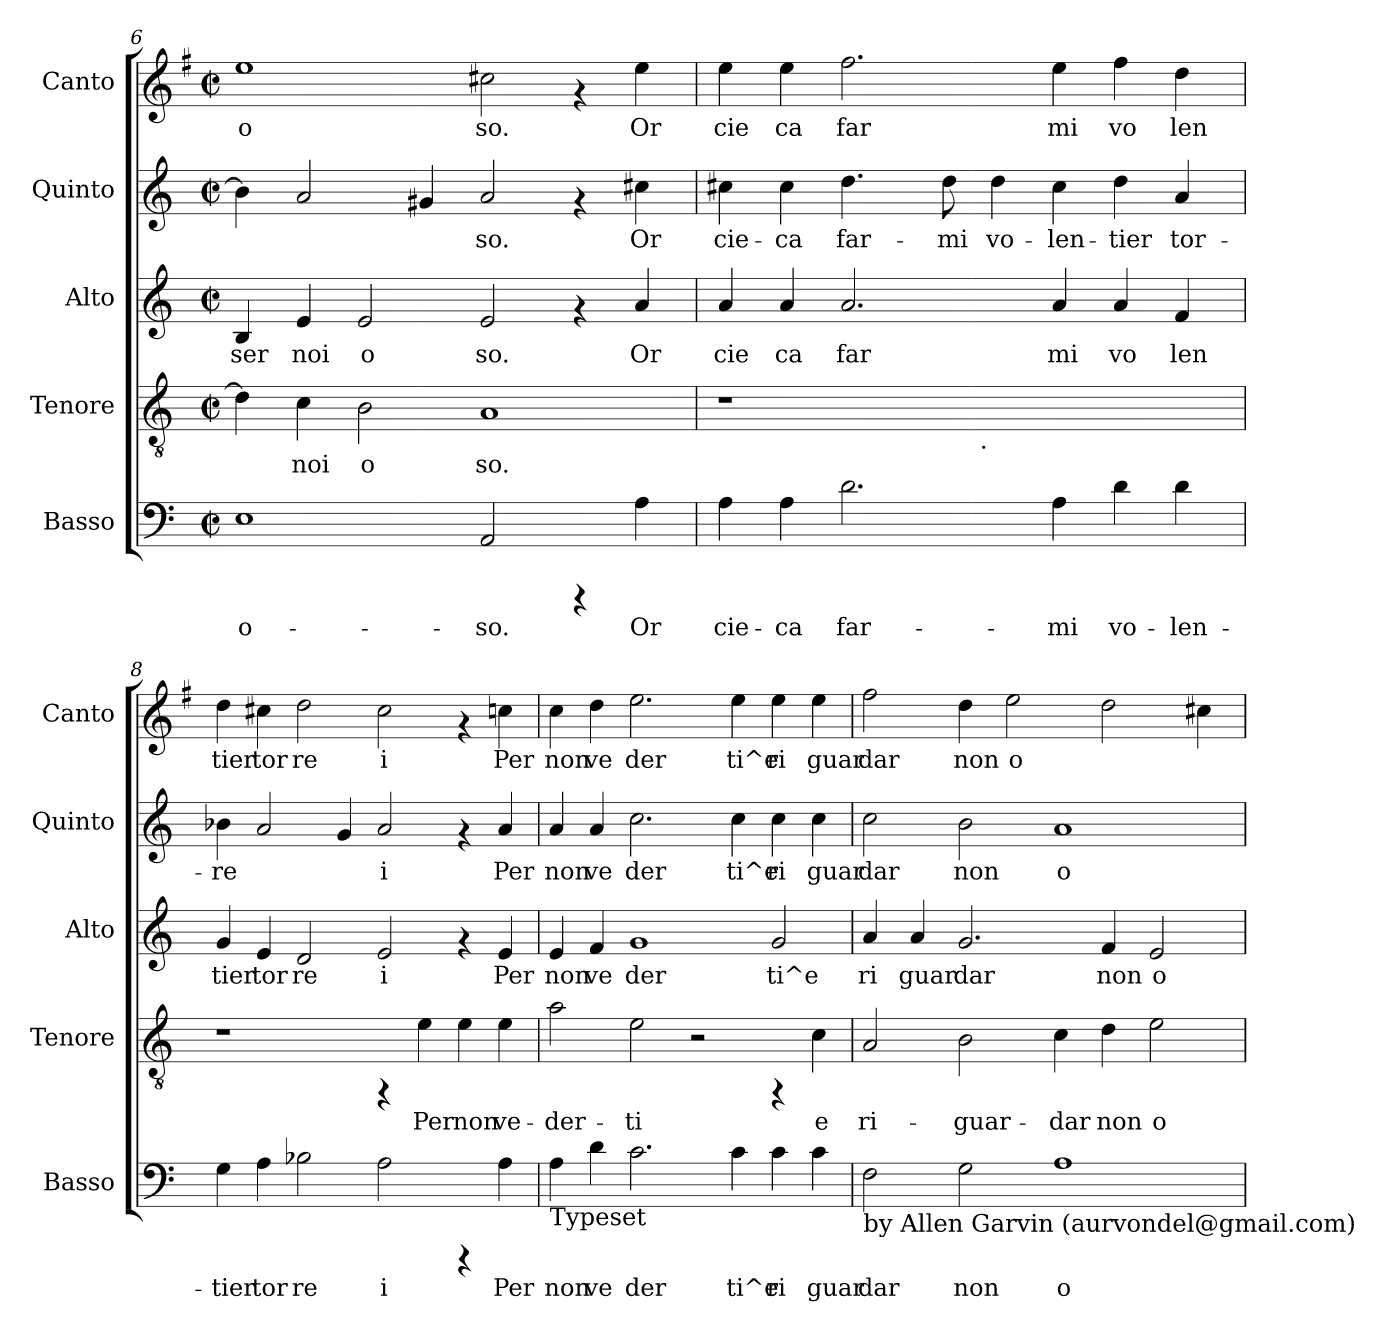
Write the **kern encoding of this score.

**kern	**text	**kern	**text	**kern	**text	**kern	**text	**kern	**text
*part5	*part5	*part4	*part4	*part3	*part3	*part2	*part2	*part1	*part1
*staff5	*staff5	*staff4	*staff4	*staff3	*staff3	*staff2	*staff2	*staff1	*staff1
*I"Basso	*	*I"Tenore	*	*I"Alto	*	*I"Quinto	*	*I"Canto	*
*I'Basso	*	*I'Tenore	*	*I'Alto	*	*I'Quinto	*	*I'Canto	*
*clefF4	*	*clefGv2	*	*clefG2	*	*clefG2	*	*clefG2	*
*	*	*	*	*	*	*	*	*ITrd-3c-5	*
*k[]	*	*k[]	*	*k[]	*	*k[]	*	*k[]	*
*C:	*	*C:	*	*C:	*	*C:	*	*C:	*
*M2/2	*	*M2/2	*	*M2/2	*	*M2/2	*	*M2/2	*
*met(c|)	*	*met(c|)	*	*met(c|)	*	*met(c|)	*	*met(c|)	*
=6	=6	=6	=6	=6	=6	=6	=6	=6	=6
!	!LO:LY:b:cj	!	!LO:LY:b	!	!LO:LY:b:cj	!	!LO:LY:b:cj	!	!LO:LY:b:cj
1E	-o-	4d\]	.	4B/	ser	4b\]	--	1aa	o
!	!	!	!LO:LY:b	!	!LO:LY:b:cj	!	!LO:LY:b:cj	!	!
.	.	4c\	noi	4e/	noi	2a/	--	.	.
!	!	!	!LO:LY:b	!	!LO:LY:b:cj	!	!	!	!
.	.	2B\	o	2e/	o	.	.	.	.
!	!	!	!	!	!	!	!LO:LY:b:cj	!	!
.	.	.	.	.	.	4g#/	--	.	.
!	!LO:LY:b:cj	!	!LO:LY:b	!	!LO:LY:b:cj	!	!LO:LY:b:cj	!	!LO:LY:b:cj
2AA/	-so.	1A	so.	2e/	so.	2a/	-so.	2ff#X\	so.
4rCCC	.	.	.	4rf	.	4rf	.	4rf	.
!	!LO:LY:b:cj	!	!	!	!LO:LY:b:cj	!	!LO:LY:b:cj	!	!LO:LY:b:cj
4A\	Or	.	.	4a/	Or	4cc#X\	Or	4aa\	Or
=7	=7	=7	=7	=7	=7	=7	=7	=7	=7
!	!LO:LY:b:cj	!	!	!	!LO:LY:b:cj	!	!LO:LY:b:cj	!	!LO:LY:b:cj
*	*	*^	*	*	*	*	*	*	*
4A\	cie-	1r	2ryy	.	4a/	cie	4cc#X\	cie-	4aa\	cie
!	!LO:LY:b:cj	!	!	!	!	!LO:LY:b:cj	!	!LO:LY:b:cj	!	!LO:LY:b:cj
4A\	-ca	.	.	.	4a/	ca	4cc#\	-ca	4aa\	ca
!	!LO:LY:b:cj	!	!	!	!	!LO:LY:b:cj	!	!LO:LY:b:cj	!	!LO:LY:b:cj
2.d\	far-	.	4ryy	.	2.a/	far	4.dd\	far-	2.bb\	far
.	.	.	8...ryy	.	.	.	.	.	.	.
!	!	!	!	!	!	!	!	!LO:LY:b:cj	!	!
.	.	.	.	.	.	.	8dd\	-mi	.	.
!	!	!	!LO:TX:b:t=.	!	!	!	!	!	!	!
.	.	.	1ryy	.	.	.	.	.	.	.
!	!	!	!	!	!	!	!	!LO:LY:b:cj	!	!
.	.	1ryy	.	.	.	.	4dd\	vo-	.	.
!	!LO:LY:b:cj	!	!	!	!	!LO:LY:b:cj	!	!LO:LY:b:cj	!	!LO:LY:b:cj
4A\	-mi	.	.	.	4a/	mi	4cc#\	-len-	4aa\	mi
!	!LO:LY:b:cj	!	!	!	!	!LO:LY:b:cj	!	!LO:LY:b:cj	!	!LO:LY:b:cj
4d\	vo-	.	.	.	4a/	vo	4dd\	-tier	4bb\	vo
!	!LO:LY:b:cj	!	!	!	!	!LO:LY:b:cj	!	!LO:LY:b:cj	!	!LO:LY:b:cj
4d\	-len-	.	.	.	4f/	len	4a/	tor-	4gg\	len
.	.	.	64ryy	.	.	.	.	.	.	.
!!LO:PB:g=z
=8	=8	=8	=8	=8	=8	=8	=8	=8	=8	=8
!	!LO:LY:b:cj	!	!	!	!	!LO:LY:b:cj	!	!LO:LY:b:cj	!	!LO:LY:b:cj
*	*	*v	*v	*	*	*	*	*	*	*
4G\	-tier	1r	.	4g/	tier	4b-X\	-re	4gg\	tier
!	!LO:LY:b:cj	!	!	!	!LO:LY:b:cj	!	!LO:LY:b:cj	!	!LO:LY:b:cj
4A\	tor	.	.	4e/	tor	2a/	.	4ff#X\	tor
!	!LO:LY:b:cj	!	!	!	!LO:LY:b:cj	!	!	!	!LO:LY:b:cj
2B-X\	re	.	.	2d/	re	.	.	2gg\	re
!	!	!	!	!	!	!	!LO:LY:b:cj	!	!
.	.	.	.	.	.	4g/	.	.	.
!	!LO:LY:b:cj	!	!	!	!LO:LY:b:cj	!	!LO:LY:b:cj	!	!LO:LY:b:cj
2A\	i	4rFF	.	2e/	i	2a/	i	2ff#\	i
!	!	!	!LO:LY:b	!	!	!	!	!	!
.	.	4e\	Per	.	.	.	.	.	.
!	!	!	!LO:LY:b	!	!	!	!	!	!
4rCCC	.	4e\	non	4rf	.	4rf	.	4rf	.
!	!LO:LY:b:cj	!	!LO:LY:b	!	!LO:LY:b:cj	!	!LO:LY:b:cj	!	!LO:LY:b:cj
4A\	Per	4e\	ve-	4e/	Per	4a/	Per	4ff\	Per
=9	=9	=9	=9	=9	=9	=9	=9	=9	=9
!LO:TX:b:t=Typeset	!	!	!	!	!	!	!	!	!
!	!LO:LY:b:cj	!	!LO:LY:b	!	!LO:LY:b:cj	!	!LO:LY:b:cj	!	!LO:LY:b:cj
4A\	non	2a\	-der-	4e/	non	4a/	non	4ff\	non
!	!LO:LY:b:cj	!	!	!	!LO:LY:b:cj	!	!LO:LY:b:cj	!	!LO:LY:b:cj
4d\	ve	.	.	4f/	ve	4a/	ve	4gg\	ve
!	!LO:LY:b:cj	!	!LO:LY:b	!	!LO:LY:b:cj	!	!LO:LY:b:cj	!	!LO:LY:b:cj
2.c\	der	2e\	-ti	1g	der	2.cc\	der	2.aa\	der
.	.	2r	.	.	.	.	.	.	.
!	!LO:LY:b:cj	!	!	!	!	!	!LO:LY:b:cj	!	!LO:LY:b:cj
4c\	ti^e	.	.	.	.	4cc\	ti^e	4aa\	ti^e
!	!LO:LY:b:cj	!	!	!	!LO:LY:b:cj	!	!LO:LY:b:cj	!	!LO:LY:b:cj
4c\	ri	4rFF	.	2g/	ti^e	4cc\	ri	4aa\	ri
!	!LO:LY:b:cj	!	!LO:LY:b	!	!	!	!LO:LY:b:cj	!	!LO:LY:b:cj
4c\	guar	4c\	e	.	.	4cc\	guar	4aa\	guar
=10	=10	=10	=10	=10	=10	=10	=10	=10	=10
!LO:TX:b:t=by Allen Garvin (aurvondel@gmail.com)	!	!	!	!	!	!	!	!	!
!	!LO:LY:b:cj	!	!LO:LY:b	!	!LO:LY:b:cj	!	!LO:LY:b:cj	!	!LO:LY:b:cj
2F\	dar	2A/	ri-	4a/	ri	2cc\	dar	2bb\	dar
!	!	!	!	!	!LO:LY:b:cj	!	!	!	!
.	.	.	.	4a/	guar	.	.	.	.
!	!LO:LY:b:cj	!	!LO:LY:b	!	!LO:LY:b:cj	!	!LO:LY:b:cj	!	!LO:LY:b:cj
2G\	non	2B\	-guar-	2.g/	dar	2b\	non	4gg\	non
!	!	!	!	!	!	!	!	!	!LO:LY:b:cj
.	.	.	.	.	.	.	.	2aa\	o
!	!LO:LY:b:cj	!	!LO:LY:b	!	!	!	!LO:LY:b:cj	!	!
1A	o	4c\	-dar	.	.	1a	o	.	.
!	!	!	!LO:LY:b	!	!LO:LY:b:cj	!	!	!	!LO:LY:b:cj
.	.	4d\	non	4f/	non	.	.	2gg\	.
!	!	!	!LO:LY:b	!	!LO:LY:b:cj	!	!	!	!
.	.	2e\	o-	2e/	o	.	.	.	.
!	!	!	!	!	!	!	!	!	!LO:LY:b:cj
.	.	.	.	.	.	.	.	4ff#\	.
=	=	=	=	=	=	=	=	=	=
*-	*-	*-	*-	*-	*-	*-	*-	*-	*-
